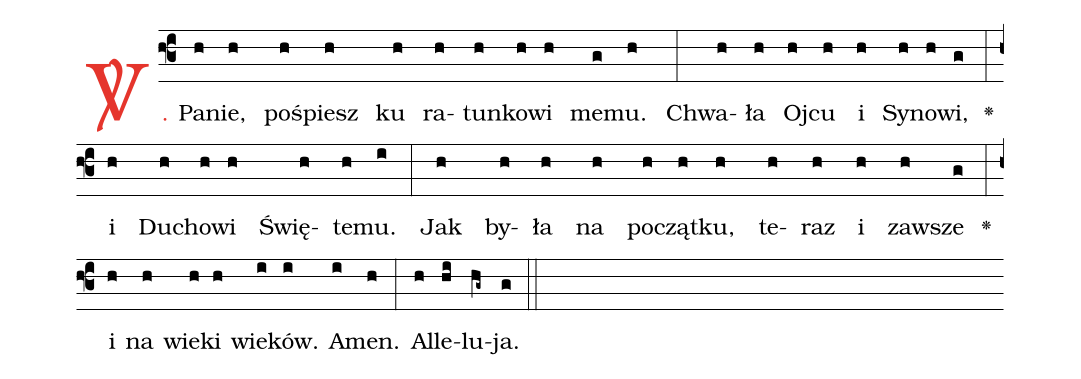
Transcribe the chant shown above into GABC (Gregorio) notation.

%%
(f3)<c><sp>V/</sp>.</c> Pa(h)nie,(h) po(h)śpiesz(h) ku(h) ra(h)tun(h)ko(h)wi(h) me(g)mu.(h) (:)
Chwa(h)ła(h) Oj(h)cu(h) i(h) Sy(h)no(h)wi,(g) <v>\greheightstar</v>(:) (z) i(h) Du(h)cho(h)wi(h) Świę(h)te(h)mu.(i) (:)
Jak(h) by(h)ła(h) na(h) po(h)cząt(h)ku,(h) te(h)raz(h) i(h) za(h)wsze(g) <v>\greheightstar</v>(:) (z) i(h) na(h) wie(h)ki(h) wie(i)ków.(i) A(i)men.(h) (:) Al(h)le(hi)lu(hg~)ja.(g) (::) (Z)
